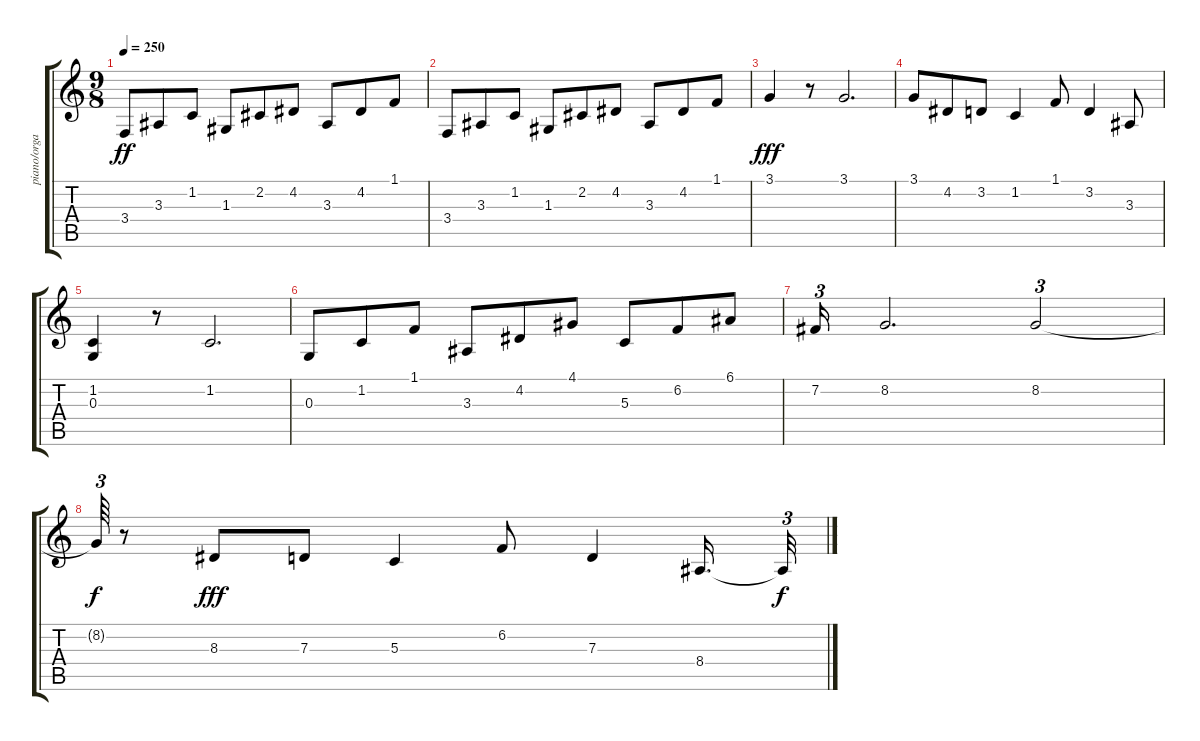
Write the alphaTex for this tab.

\track ("piano/organ/synths  " "piano/orga") {instrument brightacousticpiano}
\staff {score tabs}
\tuning (E4 B3 G3 D3 A2 E2) {hide}
\ts (9 8)
\tempo 250
\clef g2
\ks c
3.4.8{dy ff} 3.3.8 1.2.8 1.3.8 2.2.8 4.2.8 3.3.8 4.2.8 1.1.8 |
3.4.8 3.3.8 1.2.8 1.3.8 2.2.8 4.2.8 3.3.8 4.2.8 1.1.8 |
3.1.4{dy fff} r.8 3.1.2{d} |
3.1.8 4.2.8 3.2.8 1.2.4 1.1.8 3.2.4 3.3.8 |
(1.2 0.3).4 r.8 1.2.2{d} |
0.3.8 1.2.8 1.1.8 3.3.8 4.2.8 4.1.8 5.3.8 6.2.8 6.1.8 |
7.2.16{tu (3 2)} 8.2.2{d} 8.2.2{tu (3 2)} |
8.2{t}.64{tu (3 2) dy f} r.8 8.3.8{dy fff} 7.3.8 5.3.4 6.2.8 7.3.4 8.4.16{d} 8.4{t}.32{tu (3 2) dy f}
